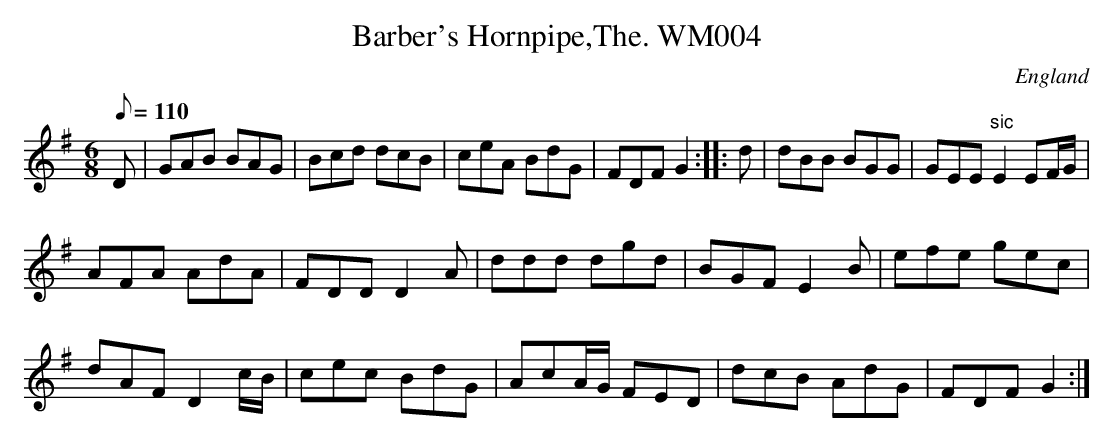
X:1
T:Barber's Hornpipe,The. WM004
M:6/8
L:1/8
Q:110
O:England
K:G
D|GAB BAG|Bcd dcB|ceA BdG|FDF G2:|
|:d|dBB BGG|GEE"sic" E2EF/G/|!AFA AdA|FDDD2A|ddd dgd|BGFE2B|
efe gec|!dAFD2c/B/|cec BdG|AcA/G/ FED|dcB AdG|FDFG2:|]
